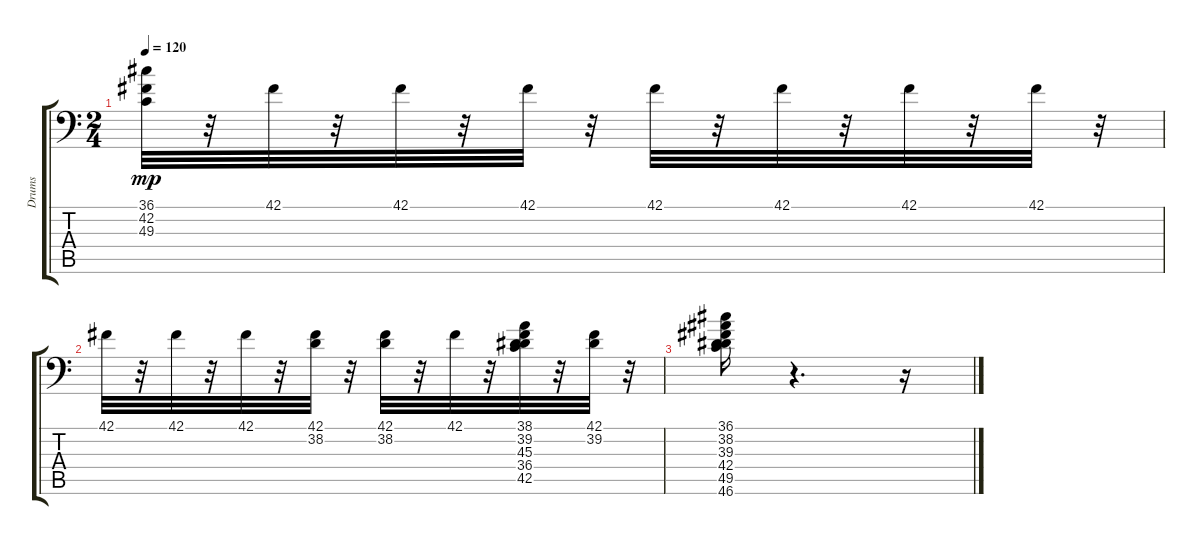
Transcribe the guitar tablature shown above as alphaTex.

\track ("Drums" "Drums") {instrument acousticgrandpiano}
\staff {score tabs}
\tuning (C-1 C-1 C-1 C-1 C-1 C-1) {hide}
\ts (2 4)
\tempo 120
\clef f4
\ks c
(36.1 42.2 49.3).32{dy mp} r.32 42.1.32 r.32 42.1.32 r.32 42.1.32 r.32 42.1.32 r.32 42.1.32 r.32 42.1.32 r.32 42.1.32 r.32 |
42.1.32 r.32 42.1.32 r.32 42.1.32 r.32 (42.1 38.2).32 r.32 (42.1 38.2).32 r.32 42.1.32 r.32 (38.1 39.2 45.3 36.4 42.5).32 r.32 (42.1 39.2).32 r.32 |
(36.1 38.2 39.3 42.4 49.5 46.6).16 r.4{d} r.16
